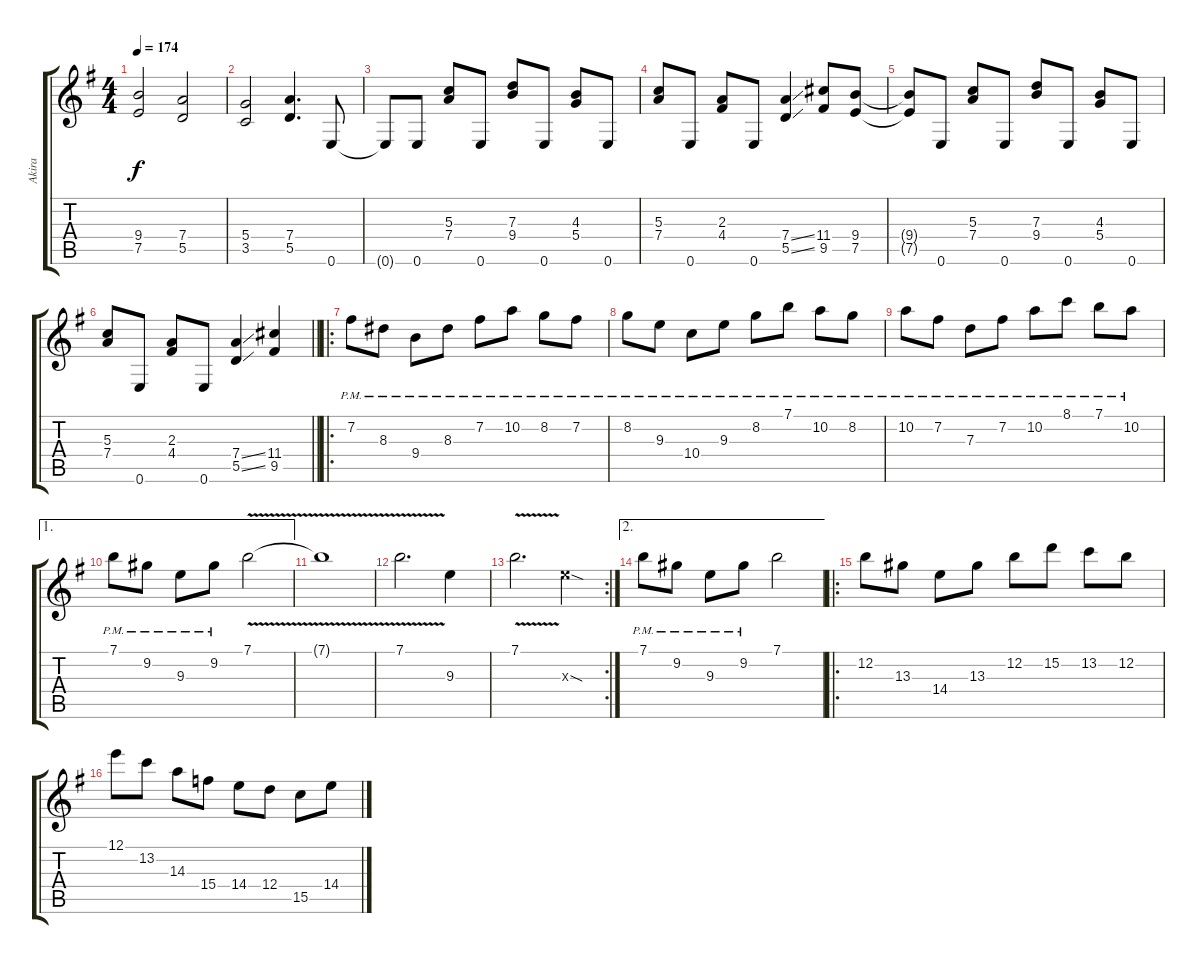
\track ("Akira" "Akira") {instrument distortionguitar}
\staff {score tabs}
\tuning (E4 B3 G3 D3 A2 E2) {hide}
\ts (4 4)
\tempo 174
\clef g2
\ks g
(9.4 7.5).2{dy f} (7.4 5.5).2 |
(5.4 3.5).2 (7.4 5.5).4{d} 0.6.8 |
0.6{t}.8 0.6.8 (5.3 7.4).8 0.6.8 (7.3 9.4).8 0.6.8 (4.3 5.4).8 0.6.8 |
(5.3 7.4).8 0.6.8 (2.3 4.4).8 0.6.8 (7.4{ss} 5.5{ss}).4 (11.4 9.5).8 (9.4 7.5).8 |
(9.4{t} 7.5{t}).8 0.6.8 (5.3 7.4).8 0.6.8 (7.3 9.4).8 0.6.8 (4.3 5.4).8 0.6.8 |
\barLineRight lightlight
(5.3 7.4).8 0.6.8 (2.3 4.4).8 0.6.8 (7.4{ss} 5.5{ss}).4 (11.4 9.5).4 |
\ro
\section ("" " ")
7.2{pm}.8 8.3{pm}.8 9.4{pm}.8 8.3{pm}.8 7.2{pm}.8 10.2{pm}.8 8.2{pm}.8 7.2{pm}.8 |
8.2{pm}.8 9.3{pm}.8 10.4{pm}.8 9.3{pm}.8 8.2{pm}.8 7.1{pm}.8 10.2{pm}.8 8.2{pm}.8 |
10.2{pm}.8 7.2{pm}.8 7.3{pm}.8 7.2{pm}.8 10.2{pm}.8 8.1{pm}.8 7.1{pm}.8 10.2{pm}.8 |
\ae 1
7.1{pm}.8 9.2{pm}.8 9.3{pm}.8 9.2{pm}.8 7.1{v}.2 |
7.1{v t}.1 |
7.1{v}.2{d} 9.3.4 |
\rc 2
7.1{v}.2{d} 9.3{sod x}.4 |
\ae 2
7.1{pm}.8 9.2{pm}.8 9.3{pm}.8 9.2{pm}.8 7.1.2 |
\ro
12.2.8 13.3.8 14.4.8 13.3.8 12.2.8 15.2.8 13.2.8 12.2.8 |
12.1.8 13.2.8 14.3.8 15.4.8 14.4.8 12.4.8 15.5.8 14.4.8
